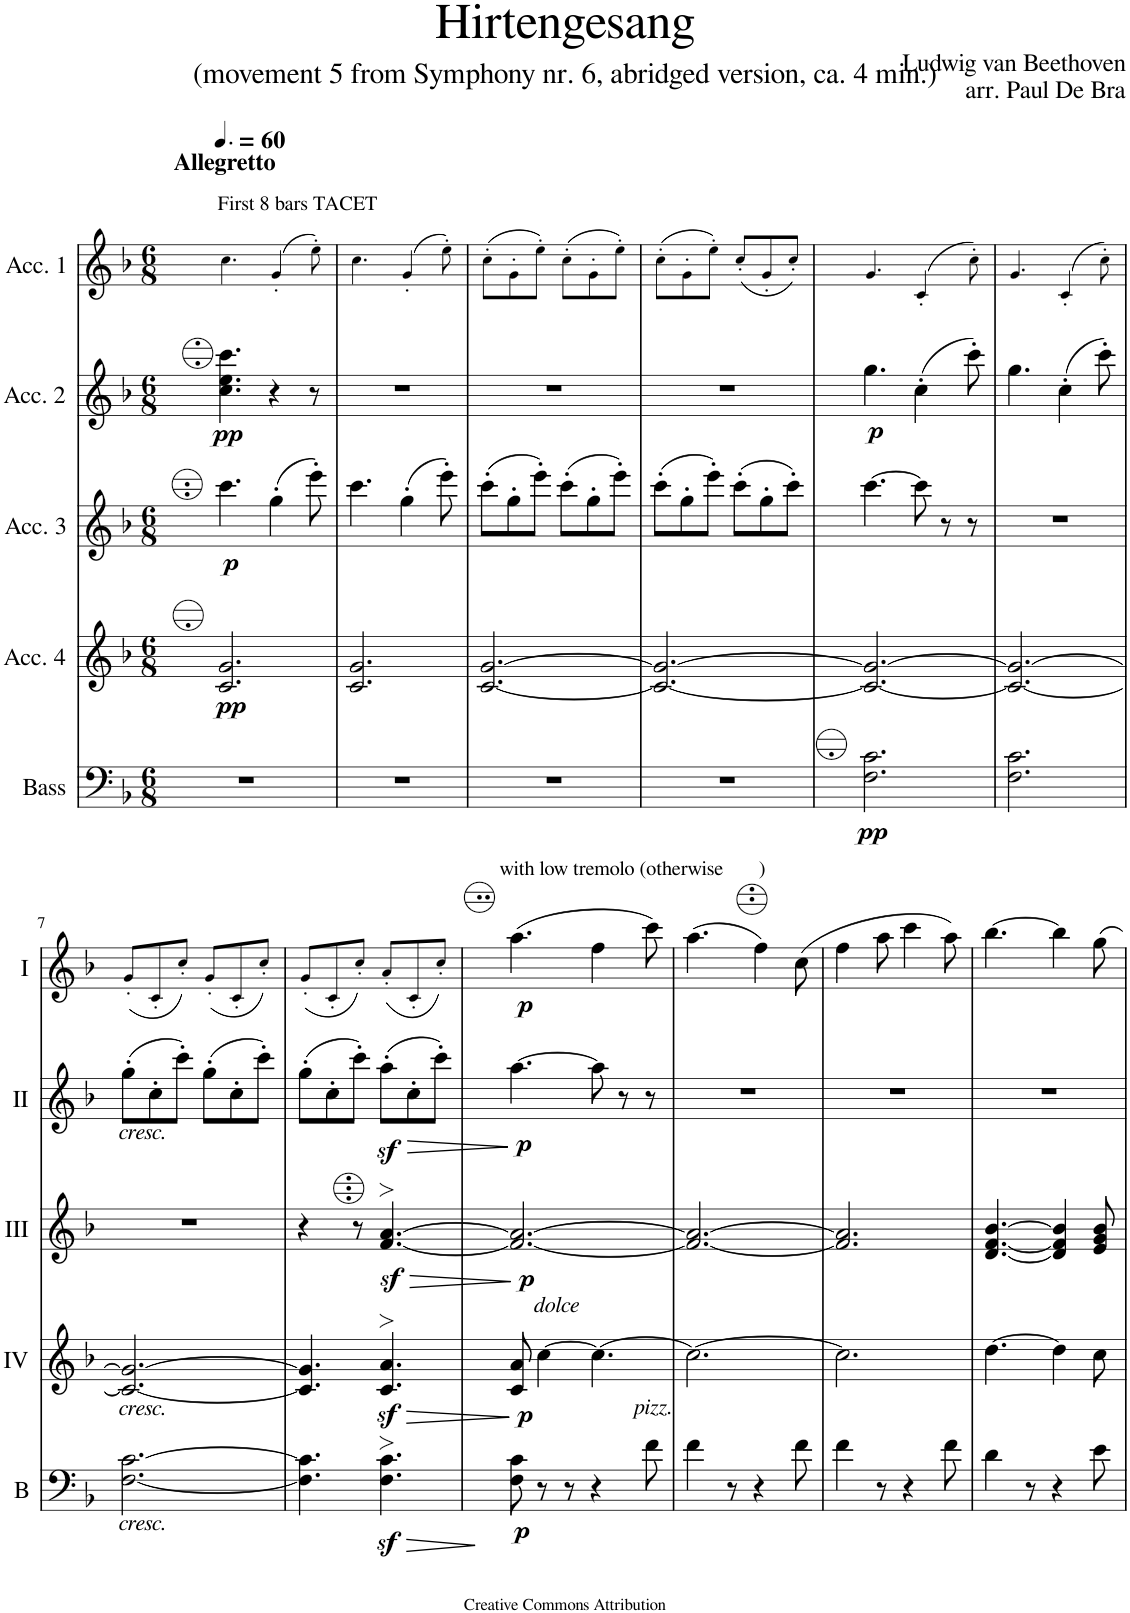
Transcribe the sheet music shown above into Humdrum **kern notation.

**kern	**dynam	**kern	**dynam	**kern	**dynam	**kern	**dynam	**kern	**dynam
*part5	*part5	*part4	*part4	*part3	*part3	*part2	*part2	*part1	*part1
*staff5	*staff5	*staff4	*staff4	*staff3	*staff3	*staff2	*staff2	*staff1	*staff1
*I"Bass	*	*I"Acc. 4	*	*I"Acc. 3	*	*I"Acc. 2	*	*I"Acc. 1	*
*I'B	*	*	*	*	*	*	*	*	*
*clefF4	*	*clefG2	*	*clefG2	*	*clefG2	*	*clefG2	*
*Trd7c12	*	*Trd7c12	*	*Trd7c12	*	*	*	*	*
*k[b-]	*	*k[b-]	*	*k[b-]	*	*k[b-]	*	*k[b-]	*
*M6/8	*	*M6/8	*	*M6/8	*	*M6/8	*	*M6/8	*
*MM90	*	*MM90	*	*MM90	*	*MM90	*	*MM90	*
=1	=1	=1	=1	=1	=1	=1	=1	=1	=1
!	!	!	!	!	!	!	!	!LO:TX:a:t=First 8 bars TACET	!
!	!	!	!	!	!	!	!	!LO:TX:a:B:t=Allegretto	!
!	!	!	!LO:DY:b	!	!LO:DY:b	!	!LO:DY:b	!	!
2.r	.	2.c/ 2.g/	pp	4.ccc\	p	4.c\ 4.e\ 4.cc\	pp	4.cc!\	.
.	.	.	.	(4gg'\	.	4r	.	(4g'!/	.
.	.	.	.	8eee'\)	.	8r	.	8ee'!\)	.
=2	=2	=2	=2	=2	=2	=2	=2	=2	=2
2.r	.	2.c/ 2.g/	.	4.ccc\	.	2.r	.	4.cc!\	.
.	.	.	.	(4gg'\	.	.	.	(4g'!/	.
.	.	.	.	8eee'\)	.	.	.	8ee'!\)	.
=3	=3	=3	=3	=3	=3	=3	=3	=3	=3
2.r	.	[2.c/ [2.g/	.	(8ccc'\L	.	2.r	.	(8cc'!\L	.
.	.	.	.	8gg'\	.	.	.	8g'!\	.
.	.	.	.	8eee'\J)	.	.	.	8ee'!\J)	.
.	.	.	.	(8ccc'\L	.	.	.	(8cc'!\L	.
.	.	.	.	8gg'\	.	.	.	8g'!\	.
.	.	.	.	8eee'\J)	.	.	.	8ee'!\J)	.
=4	=4	=4	=4	=4	=4	=4	=4	=4	=4
2.r	.	2.c/_ 2.g/_	.	(8ccc'\L	.	2.r	.	(8cc'!\L	.
.	.	.	.	8gg'\	.	.	.	8g'!\	.
.	.	.	.	8eee'\J)	.	.	.	8ee'!\J)	.
.	.	.	.	(8ccc'\L	.	.	.	(8cc'!/L	.
.	.	.	.	8gg'\	.	.	.	8g'!/	.
.	.	.	.	8ccc'\J)	.	.	.	8cc'!/J)	.
=5	=5	=5	=5	=5	=5	=5	=5	=5	=5
!	!LO:DY:b	!	!	!	!	!	!LO:DY:b	!	!
2.F\ 2.c\	pp	2.c/_ 2.g/_	.	[4.ccc\	.	4.g\	p	4.g!/	.
.	.	.	.	8ccc\]	.	(4c'\	.	(4c'!/	.
.	.	.	.	8r	.	.	.	.	.
.	.	.	.	8r	.	8cc'\)	.	8cc'!\)	.
=6	=6	=6	=6	=6	=6	=6	=6	=6	=6
2.F\ 2.c\	.	2.c/_ 2.g/_	.	2.r	.	4.g\	.	4.g!/	.
.	.	.	.	.	.	(4c'\	.	(4c'!/	.
.	.	.	.	.	.	8cc'\)	.	8cc'!\)	.
!!LO:LB:g=z
=7	=7	=7	=7	=7	=7	=7	=7	=7	=7
!	!	!	!	!	!	!LO:TX:b:i:t=cresc.	!	!	!
!	!	!LO:TX:b:i:t=cresc.	!	!	!	!	!	!	!
!LO:TX:b:i:t=cresc.	!	!	!	!	!	!	!	!	!
[2.F\ [2.c\	.	2.c/_ 2.g/_	.	2.r	.	(8g'\L	.	(8g'!/L	.
.	.	.	.	.	.	8c'\	.	8c'!/	.
.	.	.	.	.	.	8cc'\J)	.	8cc'!/J)	.
.	.	.	.	.	.	(8g'\L	.	(8g'!/L	.
.	.	.	.	.	.	8c'\	.	8c'!/	.
.	.	.	.	.	.	8cc'\J)	.	8cc'!/J)	.
=8	=8	=8	=8	=8	=8	=8	=8	=8	=8
4.F\] 4.c\]	.	4.c/] 4.g/]	.	4r	.	(8g'\L	.	(8g'!/L	.
.	.	.	.	.	.	8c'\	.	8c'!/	.
.	.	.	.	8r	.	8cc'\J)	.	8cc'!/J)	.
!	!LO:HP:b	!	!LO:HP:b	!	!LO:HP:b	!	!	!	!
4.F\z<> 4.c\z<>	>	4.c/z<> 4.a/z<>	>	[4.f/z<> [4.a/z<>	>	(8az<'\L	.	(8a'!/L	.
!	!	!	!	!	!	!	!LO:HP:b	!	!
.	.	.	.	.	.	8c'\	>	8c'!/	.
.	.	.	.	.	.	8cc'\J)	.	8cc'!/J)	.
.	.	.	]	.	]	.	]	.	.
=9	=9	=9	=9	=9	=9	=9	=9	=9	=9
!	!	!	!	!	!	!	!	!LO:TX:a:t=with low tremolo (otherwise       )	!
!	!	!	!	!LO:TX:b:i:t=dolce	!	!	!	!	!
!	!LO:DY:b	!	!LO:DY:b	!	!LO:DY:b	!	!LO:DY:b	!	!LO:DY:b
8F\ 8c\	p	8c/ 8a/	p	2.f/_ 2.a/_	p	[4.a\	p	(4.aa\	p
8r	]	[4cc\	.	.	.	.	.	.	.
8r	.	.	.	.	.	.	.	.	.
4r	.	4.cc\_	.	.	.	8a\]	.	4ff\	.
.	.	.	.	.	.	8r	.	.	.
!LO:TX:a:i:t=pizz.	!	!	!	!	!	!	!	!	!
8f\	.	.	.	.	.	8r	.	8ccc\)	.
=10	=10	=10	=10	=10	=10	=10	=10	=10	=10
4f\	.	2.cc\_	.	2.f/_ 2.a/_	.	2.r	.	(4.aa\	.
8r	.	.	.	.	.	.	.	.	.
4r	.	.	.	.	.	.	.	4ff\)	.
8f\	.	.	.	.	.	.	.	(8cc\	.
=11	=11	=11	=11	=11	=11	=11	=11	=11	=11
4f\	.	2.cc\]	.	2.f/] 2.a/]	.	2.r	.	4ff\	.
8r	.	.	.	.	.	.	.	8aa\	.
4r	.	.	.	.	.	.	.	4ccc\	.
8f\	.	.	.	.	.	.	.	8aa\)	.
=12	=12	=12	=12	=12	=12	=12	=12	=12	=12
4d\	.	[4.dd\	.	[4.d/ [4.f/ [4.b-/	.	2.r	.	[4.bb-\	.
8r	.	.	.	.	.	.	.	.	.
4r	.	4dd\]	.	4d/] 4f/] 4b-/]	.	.	.	4bb-\]	.
8e\	.	8cc\	.	8e/ 8g/ 8b-/	.	.	.	8gg\	.
=	=	=	=	=	=	=	=	=	=
*-	*-	*-	*-	*-	*-	*-	*-	*-	*-
